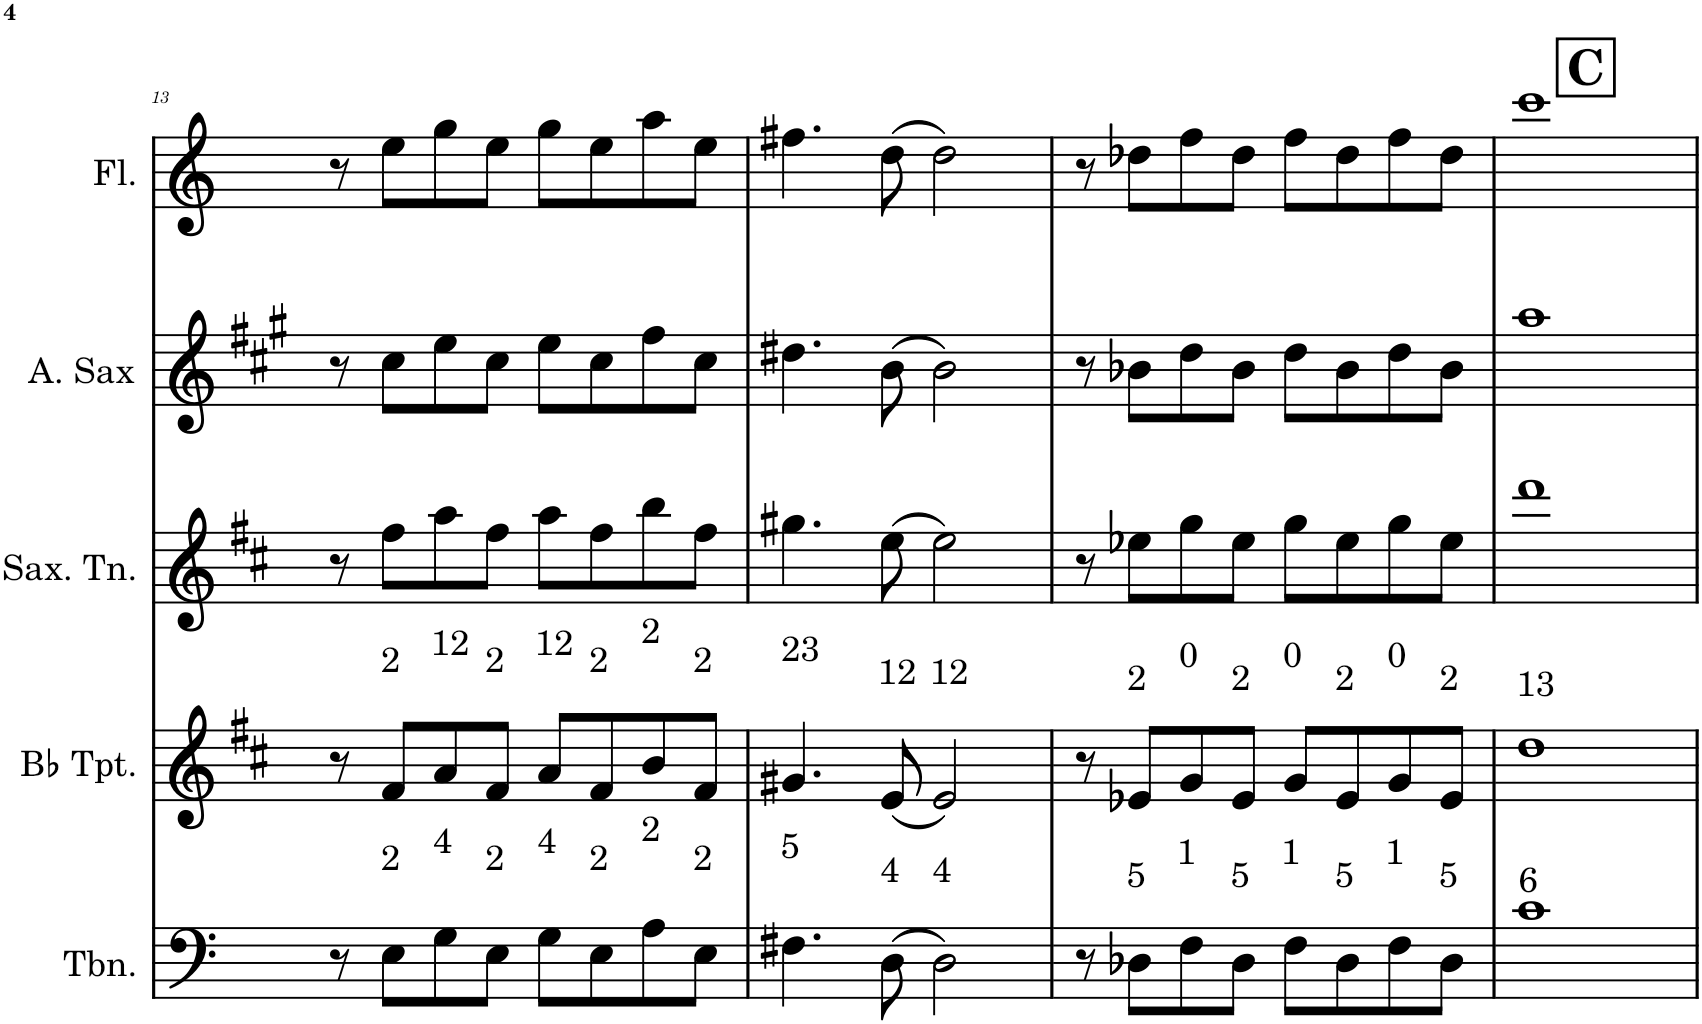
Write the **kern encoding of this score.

**kern	**kern	**kern	**kern	**kern
*part5	*part4	*part3	*part2	*part1
*staff5	*staff4	*staff3	*staff2	*staff1
*I"Trombone	*I"Bb Trumpet	*I"Saxofone Tenor	*I"Saxofone Alto	*I"Flauta Transversal
*I'Tbn.	*I'Bb Tpt.	*I'Sax. Tn.	*	*I'Fl.
!!LO:PB:g=z
*clefF4	*clefG2	*clefG2	*clefG2	*clefG2
*	*Trd1c2	*Trd8c14	*Trd5c9	*
*k[]	*k[f#c#]	*k[f#c#]	*k[f#c#g#]	*k[]
*M4/4	*M4/4	*M4/4	*M4/4	*M4/4
=13	=13	=13	=13	=13
8r	8r	8r	8r	8r
!	!LO:TX:a:t=2	!	!	!
!LO:TX:a:t=2	!	!	!	!
8E\L	8f#/L	8ff#\L	8cc#\L	8ee\L
!	!LO:TX:a:t=12	!	!	!
!LO:TX:a:t=4	!	!	!	!
8G\	8a/	8aa\	8ee\	8gg\
!	!LO:TX:a:t=2	!	!	!
!LO:TX:a:t=2	!	!	!	!
8E\J	8f#/J	8ff#\J	8cc#\J	8ee\J
!	!LO:TX:a:t=12	!	!	!
!LO:TX:a:t=4	!	!	!	!
8G\L	8a/L	8aa\L	8ee\L	8gg\L
!	!LO:TX:a:t=2	!	!	!
!LO:TX:a:t=2	!	!	!	!
8E\	8f#/	8ff#\	8cc#\	8ee\
!	!LO:TX:a:t=2	!	!	!
!LO:TX:a:t=2	!	!	!	!
8A\	8b/	8bb\	8ff#\	8aa\
!	!LO:TX:a:t=2	!	!	!
!LO:TX:a:t=2	!	!	!	!
8E\J	8f#/J	8ff#\J	8cc#\J	8ee\J
=14	=14	=14	=14	=14
!	!LO:TX:a:t=23	!	!	!
!LO:TX:a:t=5	!	!	!	!
4.F#X\	4.g#X/	4.gg#X\	4.dd#X\	4.ff#X\
!	!LO:TX:a:t=12	!	!	!
!LO:TX:a:t=4	!	!	!	!
(8D\	(8e/	(8ee\	(8b\	(8dd\
!	!LO:TX:a:t=12	!	!	!
!LO:TX:a:t=4	!	!	!	!
2D\)	2e/)	2ee\)	2b\)	2dd\)
=15	=15	=15	=15	=15
8r	8r	8r	8r	8r
!	!LO:TX:a:t=2	!	!	!
!LO:TX:a:t=5	!	!	!	!
8D-X\L	8e-X/L	8ee-X\L	8b-X\L	8dd-X\L
!	!LO:TX:a:t=0	!	!	!
!LO:TX:a:t=1	!	!	!	!
8F\	8g/	8gg\	8dd\	8ff\
!	!LO:TX:a:t=2	!	!	!
!LO:TX:a:t=5	!	!	!	!
8D-\J	8e-/J	8ee-\J	8b-\J	8dd-\J
!	!LO:TX:a:t=0	!	!	!
!LO:TX:a:t=1	!	!	!	!
8F\L	8g/L	8gg\L	8dd\L	8ff\L
!	!LO:TX:a:t=2	!	!	!
!LO:TX:a:t=5	!	!	!	!
8D-\	8e-/	8ee-\	8b-\	8dd-\
!	!LO:TX:a:t=0	!	!	!
!LO:TX:a:t=1	!	!	!	!
8F\	8g/	8gg\	8dd\	8ff\
!	!LO:TX:a:t=2	!	!	!
!LO:TX:a:t=5	!	!	!	!
8D-\J	8e-/J	8ee-\J	8b-\J	8dd-\J
!!LO:REH:place=s1:a:B:cj:fs=14:t=C:qo=1.5
=16	=16	=16	=16	=16
!	!LO:TX:a:t=13	!	!	!
!LO:TX:a:t=6	!	!	!	!
1c	1dd	1ddd	1aa	1ccc
=	=	=	=	=
*-	*-	*-	*-	*-
